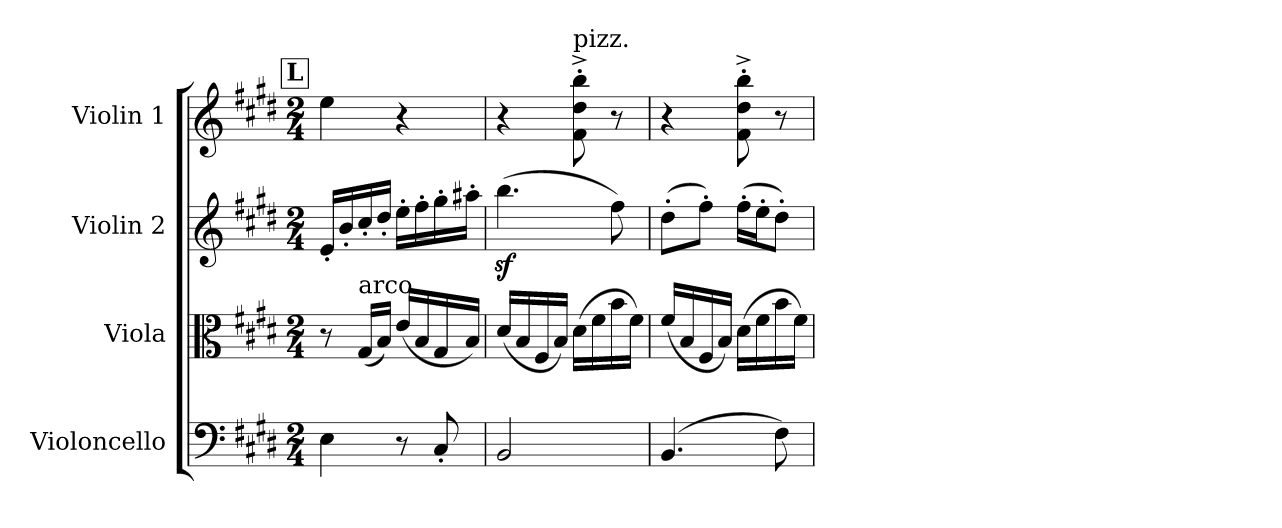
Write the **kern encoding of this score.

**kern	**kern	**kern	**kern
*part4	*part3	*part2	*part1
*staff4	*staff3	*staff2	*staff1
*I"Violoncello	*I"Viola	*I"Violin 2	*I"Violin 1
*I'Vc	*I'Vla	*I'Vln	*I'Vln
*clefF4	*clefC3	*clefG2	*clefG2
*k[f#c#g#d#]	*k[f#c#g#d#]	*k[f#c#g#d#]	*k[f#c#g#d#]
*M2/4	*M2/4	*M2/4	*M2/4
!!LO:REH:place=s1:a:B:cj:fs=14:t=L
=178	=178	=178	=178
4E\	8r	16e'/LL	4ee\
.	.	16b'/	.
!	!LO:TX:a:t=arco	!	!
.	(16G#/LL	16cc#'/	.
.	16B/JJ)	16dd#'/JJ	.
8r	(16e/LL	16ee'\LL	4r
.	16B/	16ff#'\	.
8C#'/	16G#/	16gg#'\	.
.	16B/JJ)	16aa#X'\JJ	.
=179	=179	=179	=179
2BB/	(16d#/LL	(4.bbz<\	4r
.	16B/	.	.
.	16F#/	.	.
.	16B/JJ)	.	.
!	!	!	!LO:TX:a:t=pizz.
.	(16d#\LL	.	8f#\'^ 8dd#\'^ 8bb\'^
.	16f#\	.	.
.	16b\	8ff#\)	8r
.	16f#\JJ)	.	.
!!LO:LB:g=z
=180	=180	=180	=180
(4.BB/	(16f#/LL	(8dd#'\L	4r
.	16B/	.	.
.	16F#/	8ff#'\J)	.
.	16B/JJ)	.	.
.	(16d#\LL	(16ff#'\LL	8f#\'^ 8dd#\'^ 8bb\'^
.	16f#\	16ee'\J	.
8F#\)	16b\	8dd#'\J)	8r
.	16f#\JJ)	.	.
=	=	=	=
*-	*-	*-	*-
